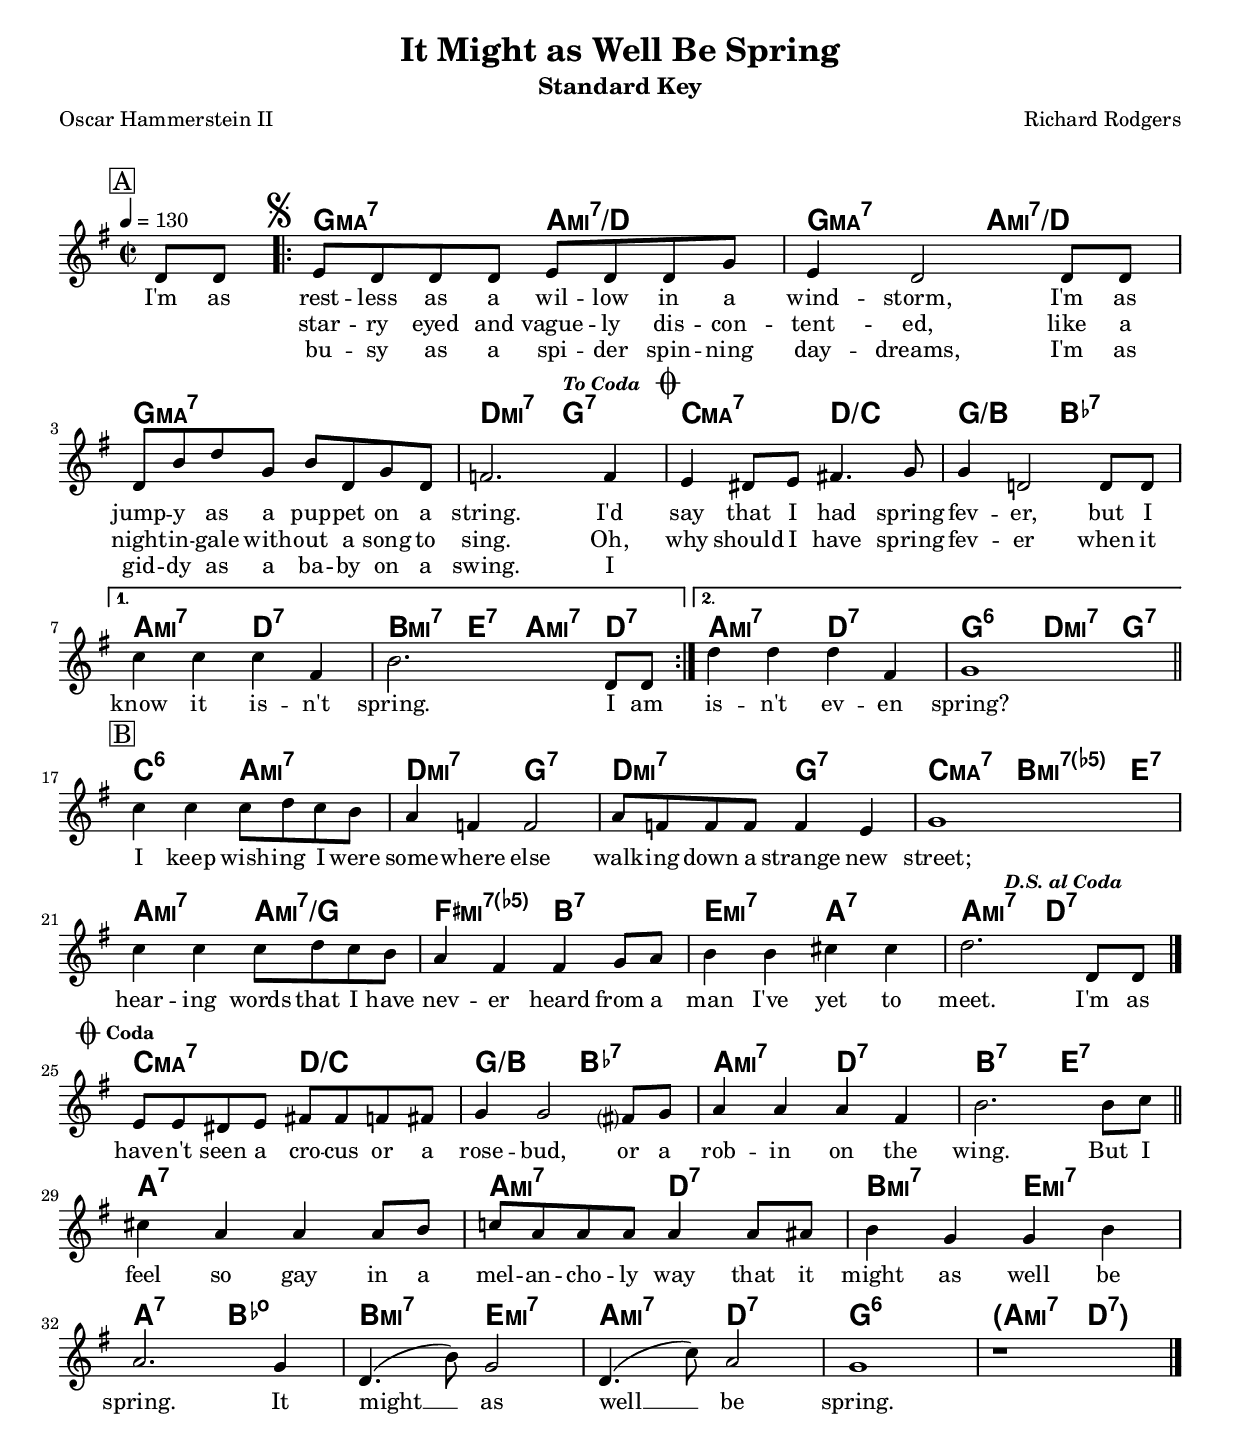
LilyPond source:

\version "2.24.0"

\include "english.ly"

instrument = "Standard Key"
whatKey = g
whatClef = "treble"

%% -*- Mode: LilyPond -*-

#(set-global-staff-size 18)

\include "lead-sheets.ily"

\header {
  title = "It Might as Well Be Spring"
  subtitle = \instrument
  poet = "Oscar Hammerstein II"
  composer = "Richard Rodgers"
  %% copyright = "© 1945 Williamson Music"
}

refrainLyricsPre = \lyricmode {
  I'm as
}

refrainLyricsAOne = \lyricmode {
  rest -- less as a wil -- low in a wind -- storm,
  I'm as jump -- y as a pup -- pet on a string.
  I'd say that I had spring fev -- er, but I know it is -- n't spring. I am
}

refrainLyricsATwo = \lyricmode {
  star -- ry eyed and vague -- ly dis -- con -- tent -- ed,
  like a night -- in -- gale with -- out a song to sing.
  Oh, why should I have spring fev -- er when it
}

refrainLyricsBridge = \lyricmode {
   is -- n't ev -- en spring? I keep wish -- ing I were some -- where else
   walk -- ing down a strange new street;
   hear -- ing words that I have nev -- er heard
   from a man I've yet to meet. I'm as
}

refrainLyricsCoda = \lyricmode {
 have -- n't seen a cro -- cus or a rose -- bud, or a rob -- in on the wing.
 But I feel so gay in a mel -- an -- cho -- ly way that it might as well be spring.
 It might __ as well __ be spring.
}

refrainLyricsAThree = \lyricmode {
  bu -- sy as a spi -- der spin -- ning day -- dreams,
  I'm as gid -- dy as a ba -- by on a swing.
  I
}

refrainChords = \chordmode {
  s4 g2:maj7 a2:m7/d g2:maj7 a2:m7/d g1:maj7 d2:m7 g2:7
  c2:maj7 d2:/c g2:/b bf2:7
  
  a2:m7 d2:7 b4:m7 e4:7 a4:m7 d4:7
  
  a2:m7 d2:7 g2:6 d4:m7 g4:7
  
  c2:6 a2:m7 d2:m7 g2:7
  d2:m7 g2:7 c2:maj7 b4:m7.5- e4:7 a2:m7 a2:m7/g fs2:m7.5- b2:7
  e2:m7 a2:7 a2:m7 d2:7

  c2:maj7 d2:/c g2:/b bf2:7
  a2:m7 d2:7 b2:7 e2:7 a1:7 a2:m7 d2:7
  b2:m7 e2:m7 a2:7 bf2:dim7 b2:m7 e2:m7 a2:m7 d2:7
  
  g1:6
  \set chordNameFunction = #begin-parenthesis-ignatzek-chord-names 
  a2:m7
  \set chordNameFunction = #end-parenthesis-ignatzek-chord-names 
  d2:7
  \unset chordNameFunction  
}

refrainMelody = \relative f' {
  \time 2/2
  \key g \major
  \clef \whatClef
  \tempo 4 = 130

  \mark \markup{ \box "A" }

  \partial 4 d8 d8 |
  
  \bar ".|:"

  \segnoSign

  \repeat volta 2 {
    e8 d8 d8 d8 e8 d8 d8 g8 | e4 d2 d8 d8 |
    \break
    d8 b'8 d8 g,8 b8 d,8 g8 d8 | f2. 
    f4 \textToCoda |
    e4 ds8 e8 fs!4. g8 | g4 d!2 d8 d8 |
    \break
  }
  \alternative {
    { c'4 c4 c4 fs,4 | b2. d,8 d8 | }
    { d'4 d4 d4 fs,4 | g1 |  }
  }
    
  \bar "||"
  
  \break
  \set Score.currentBarNumber = #17
  \mark \markup { \box "B" }

  c4 c4 c8 d8 c8b8 | a4 f4 f2 |
  a8 f8 f8 f8 f4 e4 | g1 |
  \break
  c4 c4 c8 d8 c8 b8 | a4 fs4 fs4 g8 a8 |
  b4 b4 cs4 cs4 | d2. d,8 \dalSegno d8 |
  \bar "|."
  \break
  \textCoda
  e8 e8 ds8 e8 fs!8 fs8 es8 fs8 | g4 g2 fs?8 g8 |
  a4 a4 a4 fs4 | b2. b8 c8 |

  \bar "||"
  \break
  cs4 a4 a4 a8 b8 | c!8 a8 a8 a8 a4 a8 as8 |
  b4 g4 g4 b4 | a2. g4 | d4.( b'8) g2 | d4.( c'8) a2 | g1 | r1 |
  
  \bar "|."
}

\include "paper.ily"

\markup {
  % Leave a gap after the header
  \vspace #1
}

\score {
  <<
    { \context ChordNames 
      {
      \override ChordName.font-size = #+3
      \override ChordName.font-series = #'bold
      \set chordChanges = ##f
     \transpose g \whatKey {
       \refrainChords
	}
      }
      }
    \new Staff {
      \context Voice = "voiceMelody" { 
	\noDoubleAccidentalMusic \transpose g \whatKey {
	  \refrainMelody
	  }
	}
    }
    \new Lyrics \lyricsto "voiceMelody"
    {
      \refrainLyricsPre
    <<
      { \refrainLyricsAOne }
      \new Lyrics {
	\set associatedVoice = "voiceMelody"
	\refrainLyricsATwo }
      \new Lyrics {
	\set associatedVoice = "voiceMelody"
	\refrainLyricsAThree }
    >>
    \refrainLyricsBridge
    \refrainLyricsCoda
    }
  >>
  \layout { }
}

$(if #(not (string-contains instrument "Standard"))
     #{ \pageBreak #} )

performanceNotes =
\markup {
  \column {
    \line { \huge { Instrumental intro: last 8, bars 29-36 } }
    \line { \huge { Vocal chorus } }
    \line { \huge { First solo A1 } }
    \line { \huge { Second solo A2 } }
    \line { \huge { Vocal B to end, 3x 33-34 ''might as well be'' iii-vi-ii-V7 } }
  }
}

\include "notes.ily"

